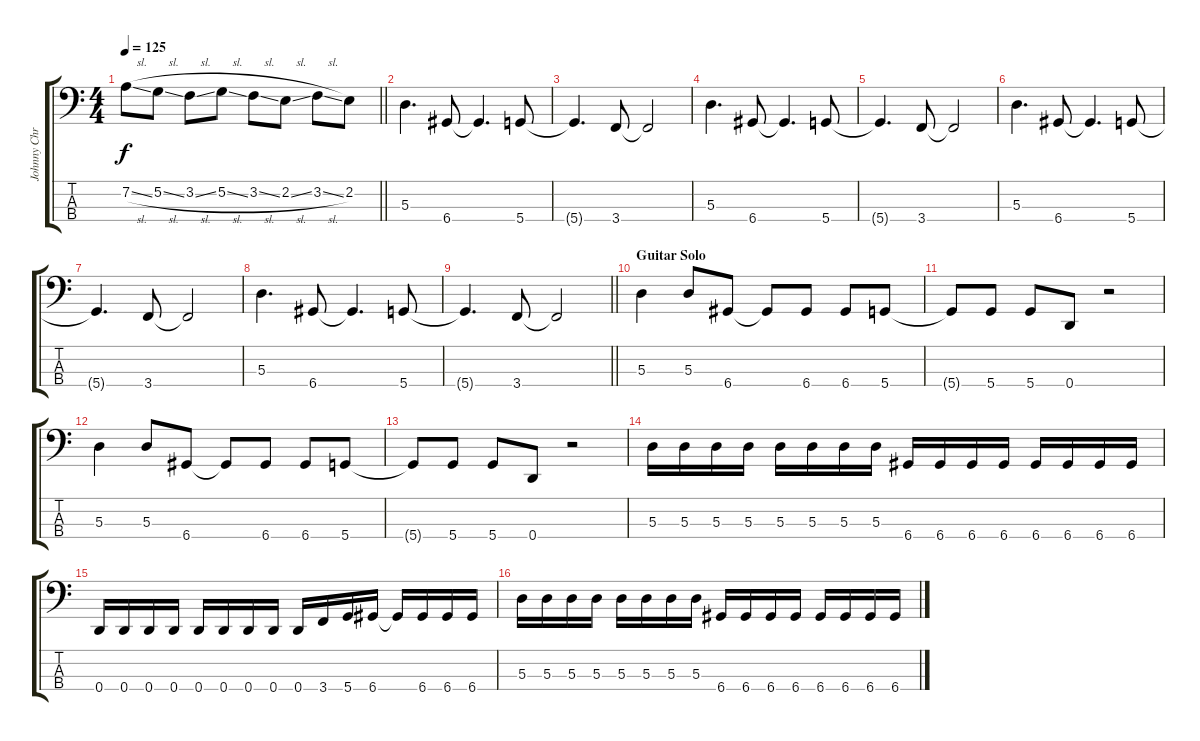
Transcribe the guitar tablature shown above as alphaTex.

\track ("Johnny Christ" "Johnny Chr") {instrument electricbasspick}
\staff {score tabs}
\tuning (G2 D2 A1 D1) {hide}
\ts (4 4)
\tempo 125
\clef f4
\barLineRight lightlight
\ks c
7.2{sl}.8{dy f} 5.2{sl}.8 3.2{sl}.8 5.2{sl}.8 3.2{sl}.8 2.2{sl}.8 3.2{sl}.8 2.2.8 |
5.3.4{d} 6.4.8 6.4{t}.4{d} 5.4.8 |
5.4{t}.4{d} 3.4.8 3.4{t}.2 |
5.3.4{d} 6.4.8 6.4{t}.4{d} 5.4.8 |
5.4{t}.4{d} 3.4.8 3.4{t}.2 |
5.3.4{d} 6.4.8 6.4{t}.4{d} 5.4.8 |
5.4{t}.4{d} 3.4.8 3.4{t}.2 |
5.3.4{d} 6.4.8 6.4{t}.4{d} 5.4.8 |
\barLineRight lightlight
5.4{t}.4{d} 3.4.8 3.4{t}.2 |
\section ("" "Guitar Solo")
5.3.4 5.3.8 6.4.8 6.4{t}.8 6.4.8 6.4.8 5.4.8 |
5.4{t}.8 5.4.8 5.4.8 0.4.8 r.2 |
5.3.4 5.3.8 6.4.8 6.4{t}.8 6.4.8 6.4.8 5.4.8 |
5.4{t}.8 5.4.8 5.4.8 0.4.8 r.2 |
5.3.16 5.3.16 5.3.16 5.3.16 5.3.16 5.3.16 5.3.16 5.3.16 6.4.16 6.4.16 6.4.16 6.4.16 6.4.16 6.4.16 6.4.16 6.4.16 |
0.4.16 0.4.16 0.4.16 0.4.16 0.4.16 0.4.16 0.4.16 0.4.16 0.4.16 3.4.16 5.4.16 6.4.16 6.4{t}.16 6.4.16 6.4.16 6.4.16 |
5.3.16 5.3.16 5.3.16 5.3.16 5.3.16 5.3.16 5.3.16 5.3.16 6.4.16 6.4.16 6.4.16 6.4.16 6.4.16 6.4.16 6.4.16 6.4.16
